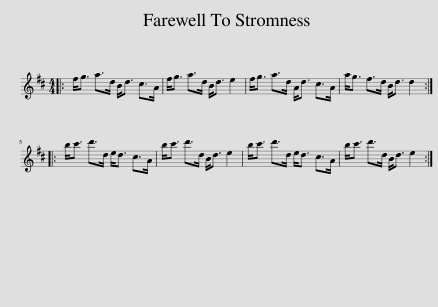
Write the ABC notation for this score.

X:1
L:1/8
M:4/4
I:linebreak $
K:D
V:1 treble
V:1
|: f<g a>d B<d c>A | f<g a>d B<d e2 | f<g a>d A<d c>A | a<g f>d B<d d2 ::$ b<c' d'>d e<d c>A | %5
 b<c' d'>d B<d e2 | b<c' d'>d e<d c>A | b<c' d'>d B<d e2 :| %8
